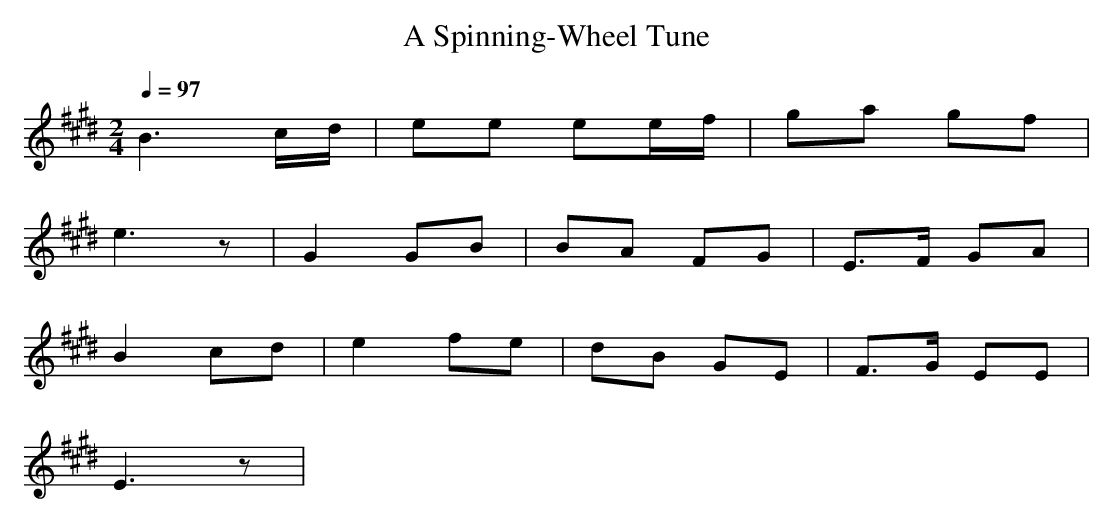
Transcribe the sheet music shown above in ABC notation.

X:1
T: A Spinning-Wheel Tune
M: 2/4
L: 1/8
Q: 1/4=97
K: E % 4 sharps
V: 1
B3c/2d/2|ee ee/2f/2|ga gf|
e3z|G2 GB|BA FG|E>F GA|
B2 cd|e2 fe|dB GE|F>G EE|
E3z|
